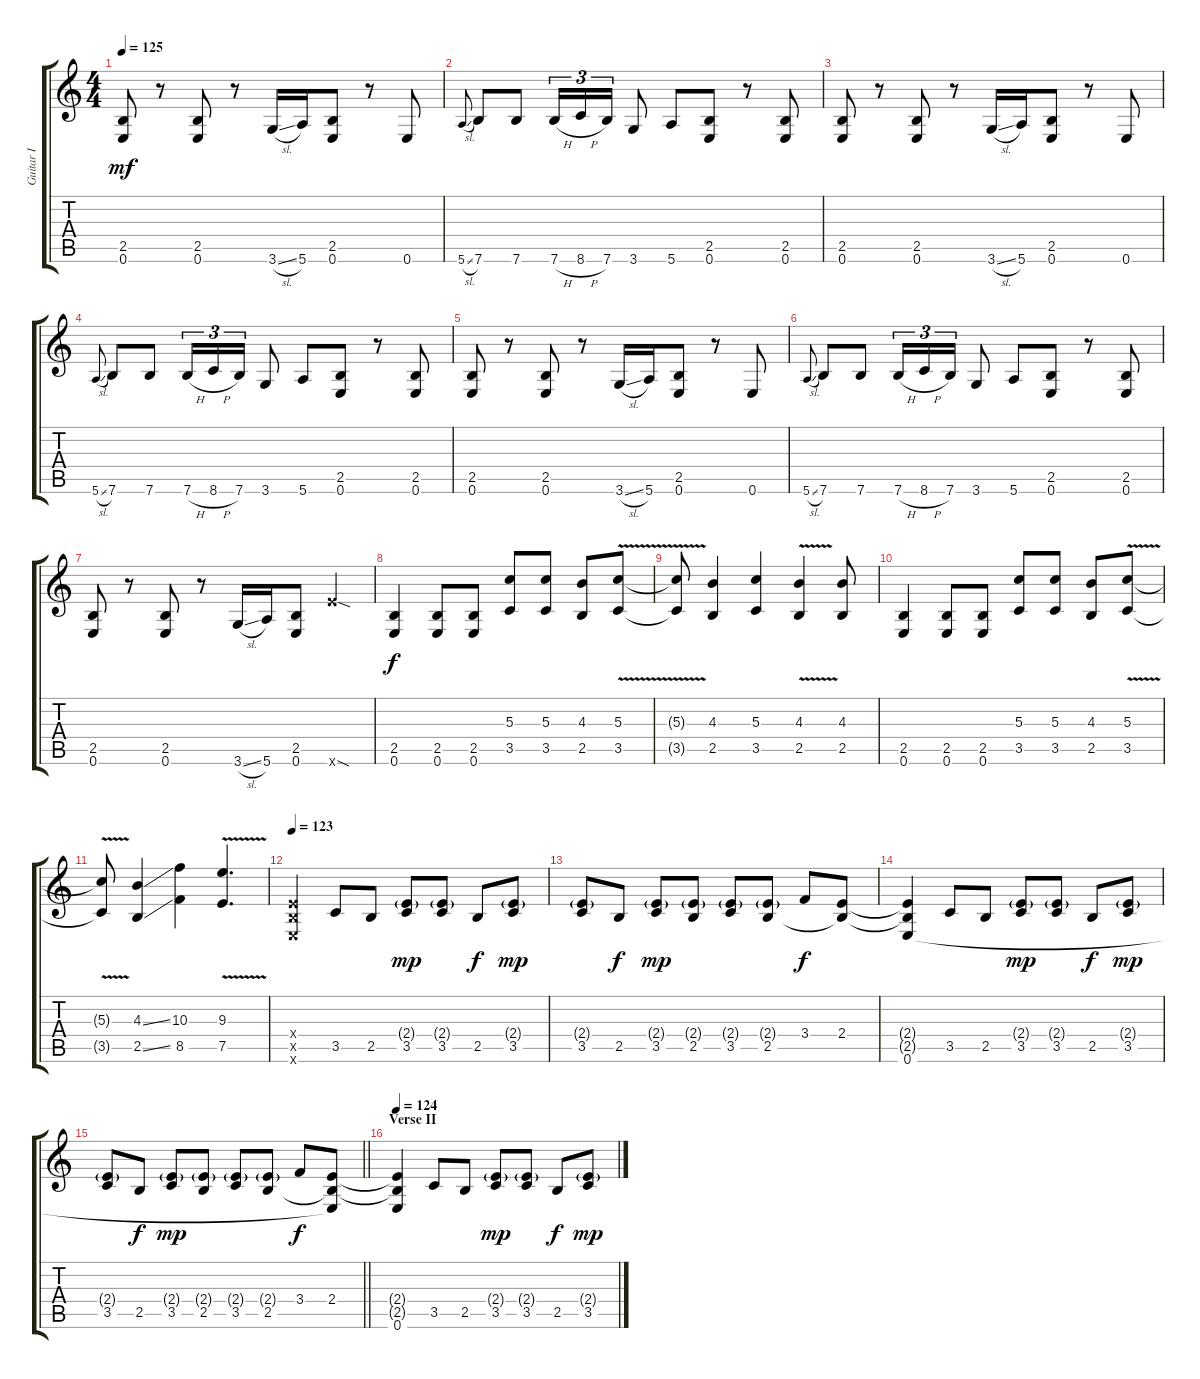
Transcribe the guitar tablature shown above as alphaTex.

\track ("Guitar I" "Guitar I") {instrument overdrivenguitar}
\staff {score tabs}
\tuning (E4 B3 G3 D3 A2 E2) {hide}
\ts (4 4)
\tempo 125
\clef g2
\ks c
(2.5 0.6).8{dy mf} r.8 (2.5 0.6).8 r.8 3.6{sl}.16 5.6.16 (2.5 0.6).8 r.8 0.6.8 |
5.6{sl}.8{gr onbeat} 7.6.8 7.6.8 7.6{h}.16{tu (3 2)} 8.6{h}.16{tu (3 2)} 7.6.16{tu (3 2)} 3.6.8 5.6.8 (2.5 0.6).8 r.8 (2.5 0.6).8 |
(2.5 0.6).8 r.8 (2.5 0.6).8 r.8 3.6{sl}.16 5.6.16 (2.5 0.6).8 r.8 0.6.8 |
5.6{sl}.8{gr onbeat} 7.6.8 7.6.8 7.6{h}.16{tu (3 2)} 8.6{h}.16{tu (3 2)} 7.6.16{tu (3 2)} 3.6.8 5.6.8 (2.5 0.6).8 r.8 (2.5 0.6).8 |
(2.5 0.6).8 r.8 (2.5 0.6).8 r.8 3.6{sl}.16 5.6.16 (2.5 0.6).8 r.8 0.6.8 |
5.6{sl}.8{gr onbeat} 7.6.8 7.6.8 7.6{h}.16{tu (3 2)} 8.6{h}.16{tu (3 2)} 7.6.16{tu (3 2)} 3.6.8 5.6.8 (2.5 0.6).8 r.8 (2.5 0.6).8 |
(2.5 0.6).8 r.8 (2.5 0.6).8 r.8 3.6{sl}.16 5.6.16 (2.5 0.6).8 12.6{sod x}.4 |
(2.5 0.6).4{dy f} (2.5 0.6).8 (2.5 0.6).8 (5.3 3.5).8 (5.3 3.5).8 (4.3 2.5).8 (5.3 3.5{v}).8 |
(5.3{t} 3.5{t}).8 (4.3 2.5).4 (5.3 3.5).4 (4.3{v} 2.5{v}).4 (4.3 2.5).8 |
(2.5 0.6).4 (2.5 0.6).8 (2.5 0.6).8 (5.3 3.5).8 (5.3 3.5).8 (4.3 2.5).8 (5.3 3.5{v}).8 |
(5.3{t} 3.5{t}).8 (4.3{ss} 2.5{ss}).4 (10.3 8.5).4 (9.3{v} 7.5{v}).4{d} |
\tempo 123
(2.4{x} 2.5{x} 0.6{x}).4 3.5.8{volume 16 instrument electricguitarclean} 2.5.8 (2.4{g} 3.5).8{dy mp} (2.4{g} 3.5).8 2.5.8{dy f} (2.4{g} 3.5).8{dy mp} |
(2.4{g} 3.5).8 2.5.8{dy f} (2.4{g} 3.5).8{dy mp} (2.4{g} 2.5).8 (2.4{g} 3.5).8 (2.4{g} 2.5).8 3.4.8{dy f} (2.4 2.5{t}).8 |
(2.4{t} 2.5{t} 0.6).4 3.5.8 2.5.8 (2.4{g} 3.5).8{dy mp} (2.4{g} 3.5).8 2.5.8{dy f} (2.4{g} 3.5).8{dy mp} |
\barLineRight lightlight
(2.4{g} 3.5).8 2.5.8{dy f} (2.4{g} 3.5).8{dy mp} (2.4{g} 2.5).8 (2.4{g} 3.5).8 (2.4{g} 2.5).8 3.4.8{dy f} (2.4 2.5{t} 0.6{t}).8 |
\section ("" "Verse II")
\tempo 124
(2.4{t} 2.5{t} 0.6).4 3.5.8 2.5.8 (2.4{g} 3.5).8{dy mp} (2.4{g} 3.5).8 2.5.8{dy f} (2.4{g} 3.5).8{dy mp}
